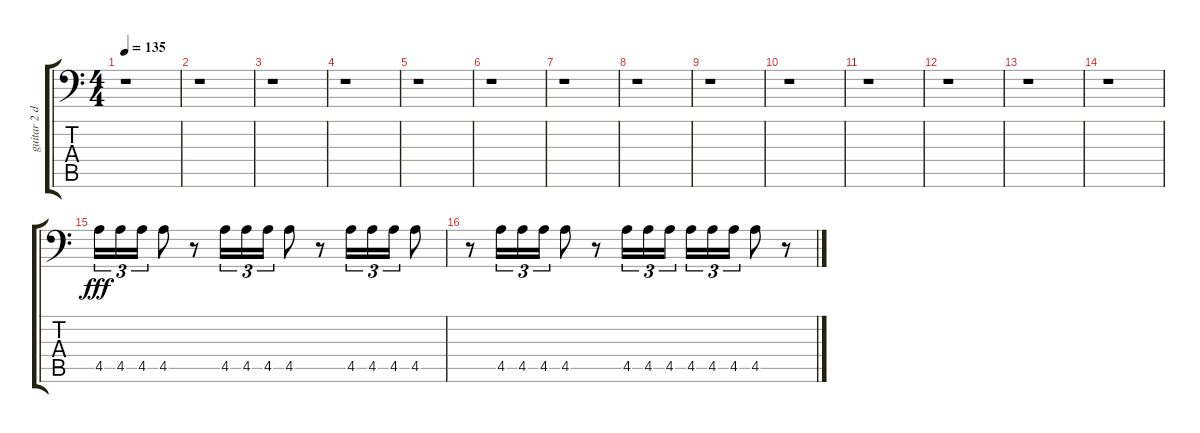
\track ("guitar 2 double" "guitar 2 d") {instrument distortionguitar}
\staff {score tabs}
\tuning (C4 G3 Eb3 Bb2 F2 Bb1) {hide}
\ts (4 4)
\tempo 135
\clef f4
\ks c
r.1{dy fff} |
r.1 |
r.1 |
r.1 |
r.1 |
r.1 |
r.1 |
r.1 |
r.1 |
r.1 |
r.1 |
r.1 |
r.1 |
r.1 |
4.5.16{tu (3 2)} 4.5.16{tu (3 2)} 4.5.16{tu (3 2)} 4.5.8 r.8 4.5.16{tu (3 2)} 4.5.16{tu (3 2)} 4.5.16{tu (3 2)} 4.5.8 r.8 4.5.16{tu (3 2)} 4.5.16{tu (3 2)} 4.5.16{tu (3 2)} 4.5.8 |
r.8 4.5.16{tu (3 2)} 4.5.16{tu (3 2)} 4.5.16{tu (3 2)} 4.5.8 r.8 4.5.16{tu (3 2)} 4.5.16{tu (3 2)} 4.5.16{tu (3 2) beam splitsecondary} 4.5.16{tu (3 2)} 4.5.16{tu (3 2)} 4.5.16{tu (3 2)} 4.5.8 r.8
